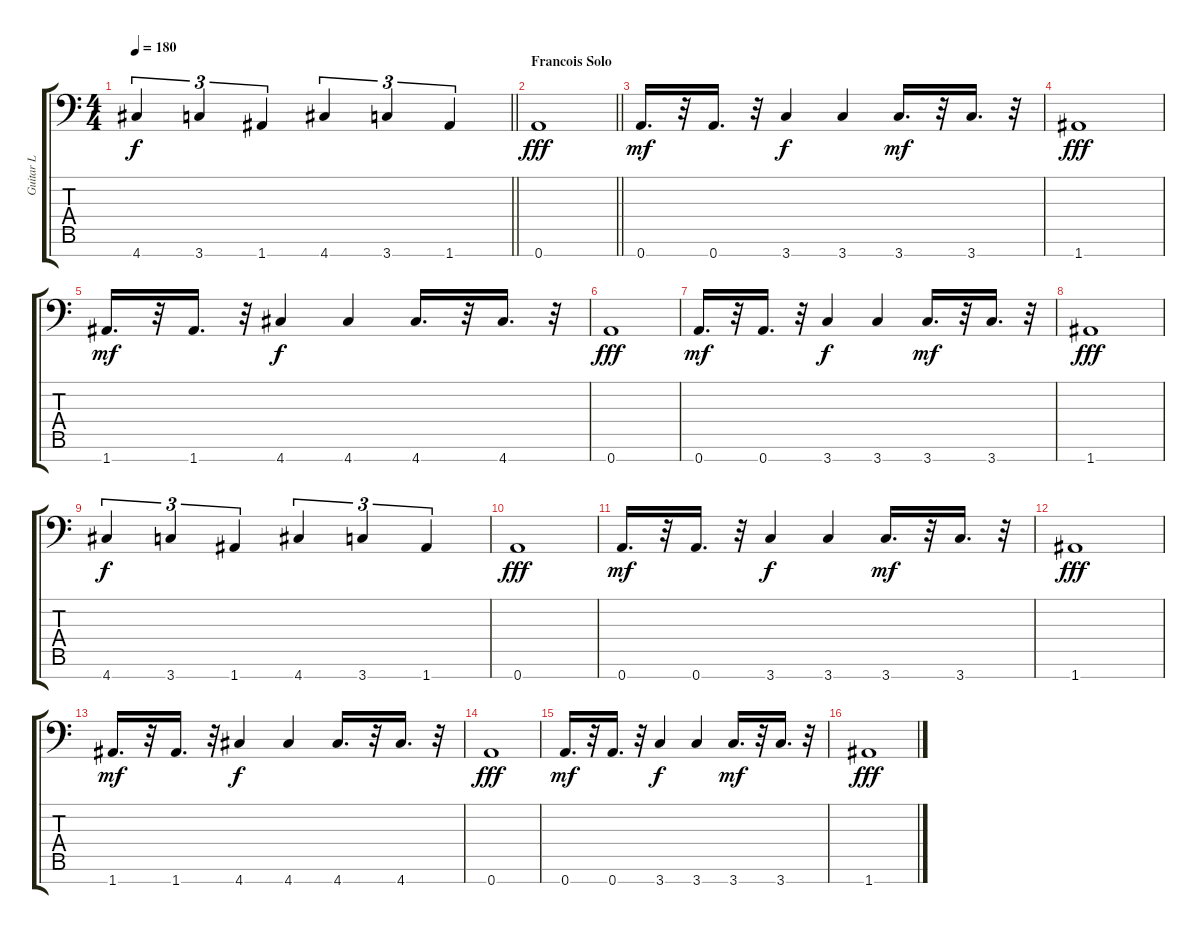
\track ("Guitar L" "Guitar L") {instrument distortionguitar}
\staff {score tabs}
\tuning (E4 B3 G3 D3 A2 E2 A1) {hide}
\ts (4 4)
\tempo 180
\clef f4
\barLineRight lightlight
\ks c
4.7.4{tu (3 2) dy f} 3.7.4{tu (3 2)} 1.7.4{tu (3 2)} 4.7.4{tu (3 2)} 3.7.4{tu (3 2)} 1.7.4{tu (3 2)} |
\section ("" "Francois Solo")
\barLineRight lightlight
0.7.1{dy fff} |
0.7.16{d dy mf} r.32 0.7.16{d} r.32 3.7.4{dy f} 3.7.4 3.7.16{d dy mf} r.32 3.7.16{d} r.32 |
1.7.1{dy fff} |
1.7.16{d dy mf} r.32 1.7.16{d} r.32 4.7.4{dy f} 4.7.4 4.7.16{d} r.32 4.7.16{d} r.32 |
0.7.1{dy fff} |
0.7.16{d dy mf} r.32 0.7.16{d} r.32 3.7.4{dy f} 3.7.4 3.7.16{d dy mf} r.32 3.7.16{d} r.32 |
1.7.1{dy fff} |
4.7.4{tu (3 2) dy f} 3.7.4{tu (3 2)} 1.7.4{tu (3 2)} 4.7.4{tu (3 2)} 3.7.4{tu (3 2)} 1.7.4{tu (3 2)} |
0.7.1{dy fff} |
0.7.16{d dy mf} r.32 0.7.16{d} r.32 3.7.4{dy f} 3.7.4 3.7.16{d dy mf} r.32 3.7.16{d} r.32 |
1.7.1{dy fff} |
1.7.16{d dy mf} r.32 1.7.16{d} r.32 4.7.4{dy f} 4.7.4 4.7.16{d} r.32 4.7.16{d} r.32 |
0.7.1{dy fff} |
0.7.16{d dy mf} r.32 0.7.16{d} r.32 3.7.4{dy f} 3.7.4 3.7.16{d dy mf} r.32 3.7.16{d} r.32 |
1.7.1{dy fff}
